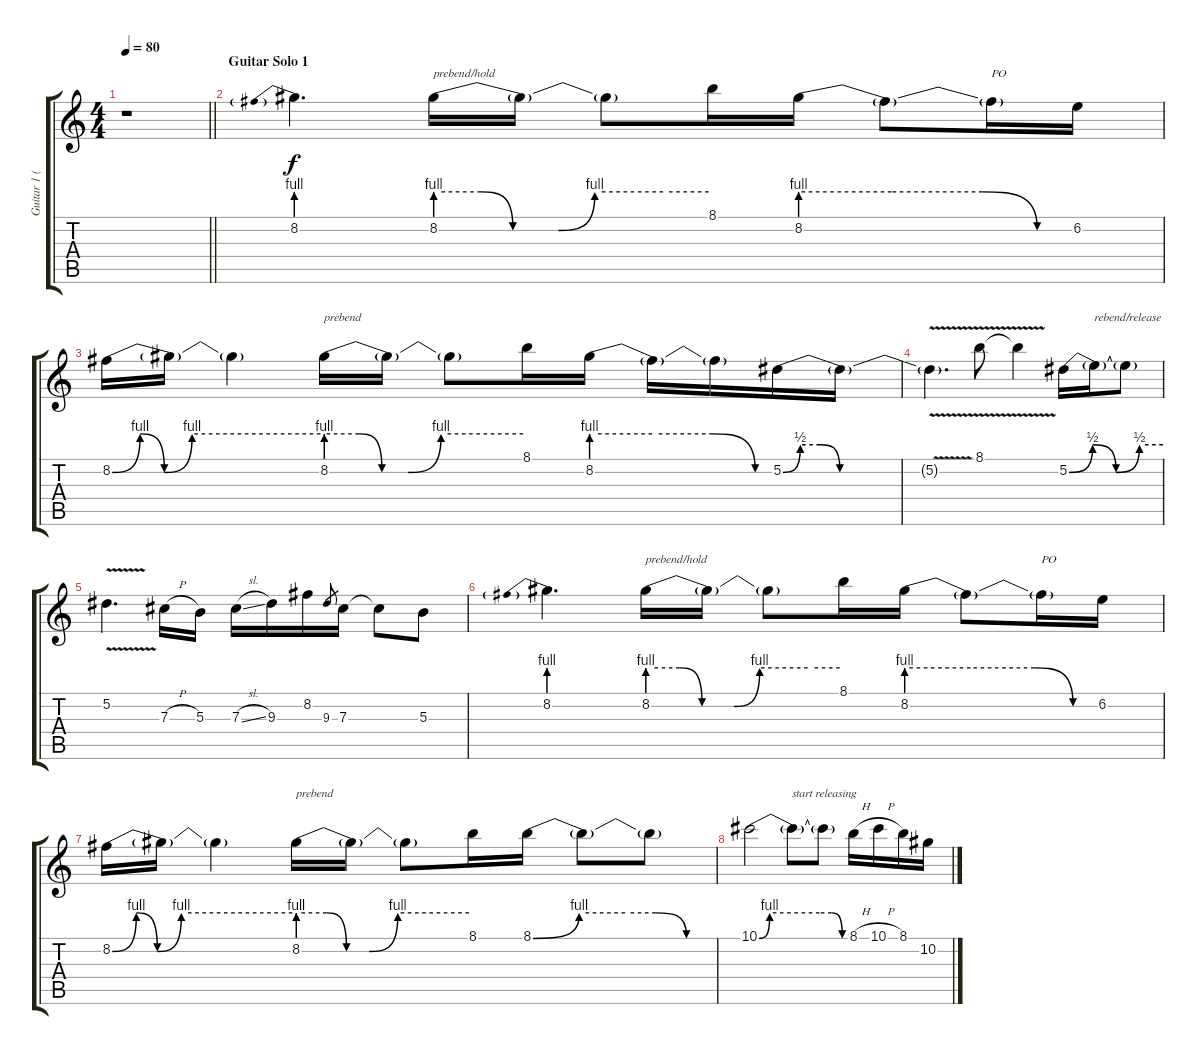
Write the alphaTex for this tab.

\track ("Guitar 1 (Slash)" "Guitar 1 (") {instrument overdrivenguitar}
\staff {score tabs}
\tuning (Eb4 Bb3 Gb3 Db3 Ab2 Eb2) {hide}
\ts (4 4)
\tempo 80
\clef g2
\barLineRight lightlight
\ks c
r.1{dy f instrument overdrivenguitar} |
\section ("" "Guitar Solo 1")
8.2{be (prebend 0 4 60 4)}.4{d} 8.2{be (custom 0 4 10 4 17 0 27 0 35 4 50 4 60 4)}.16{txt "prebend/hold"} 8.2{t}.16 8.2{t}.8 8.1.16 8.2{be (custom 0 4 20 4 40 4 52 0 60 0)}.16 8.2{t}.8 8.2{t}.16{txt "PO"} 6.2.16 |
8.2{be (custom 0 0 8 4 15 0 23 4 60 4)}.16 8.2{t}.16 8.2{t}.4 8.2{be (custom 0 4 10 4 17 0 25 0 35 4 60 4)}.16{txt "prebend"} 8.2{t}.16 8.2{t}.8 8.1.16 8.2{be (custom 0 4 20 4 40 4 54 0 60 0)}.16 8.2{t}.16 8.2{t}.16 5.2{be (custom 0 0 7 2 15 2 23 0 60 0)}.16 5.2{t}.16 |
5.2{v t}.4{d} 8.1{v}.8 8.1{t}.4 5.2{be (custom 0 0 15 2 30 0 45 2 60 2)}.16 5.2{t}.16{txt "rebend/release"} 5.2{t}.8 |
5.2{v}.4{d} 7.3{h}.16 5.3.16 7.3{sl}.16 9.3.16 8.2.16 9.3.8{gr} 7.3.16 7.3{t}.8 5.3.8 |
8.2{be (prebend 0 4 60 4)}.4{d} 8.2{be (custom 0 4 10 4 17 0 27 0 35 4 50 4 60 4)}.16{txt "prebend/hold"} 8.2{t}.16 8.2{t}.8 8.1.16 8.2{be (custom 0 4 20 4 40 4 52 0 60 0)}.16 8.2{t}.8 8.2{t}.16{txt "PO"} 6.2.16 |
8.2{be (custom 0 0 8 4 15 0 23 4 60 4)}.16 8.2{t}.16 8.2{t}.4 8.2{be (custom 0 4 10 4 17 0 25 0 35 4 60 4)}.16{txt "prebend"} 8.2{t}.16 8.2{t}.8 8.1.16 8.1{be (custom 0 0 15 4 30 4 40 4 50 0 60 0)}.16 8.1{t}.8 8.1{t}.8 |
10.1{be (custom 0 0 7 4 40 4 48 4 55 0 60 0)}.2 10.1{t}.8{txt "start releasing"} 10.1{t}.8 8.1{h}.16 10.1{h}.16 8.1.16 10.2.16
